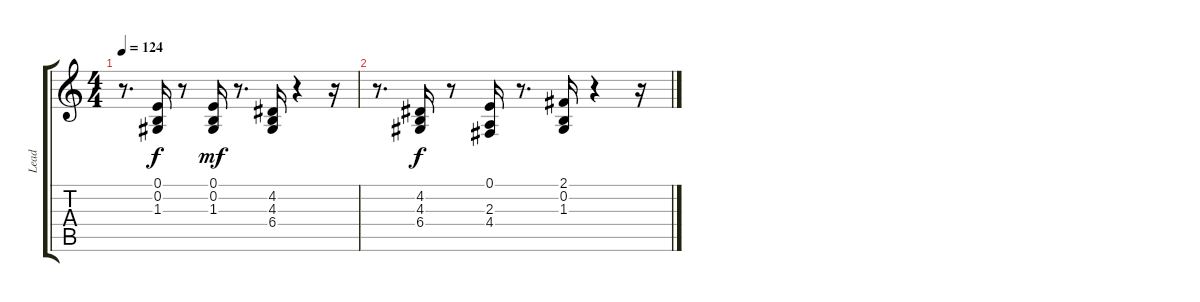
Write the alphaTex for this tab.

\track ("Lead" "Lead") {instrument lead8bassandlead}
\staff {score tabs}
\tuning (E4 B3 G3 D3 A2 E2) {hide}
\ts (4 4)
\tempo 124
\clef g2
\ks c
r.8{d dy f} (0.1 0.2 1.3).16 r.8 (0.1 0.2 1.3).16{dy mf} r.8{d} (4.2 4.3 6.4).16 r.4 r.16 |
r.8{d} (4.2 4.3 6.4).16{dy f} r.8 (0.1 2.3 4.4).16 r.8{d} (2.1 0.2 1.3).16 r.4 r.16
